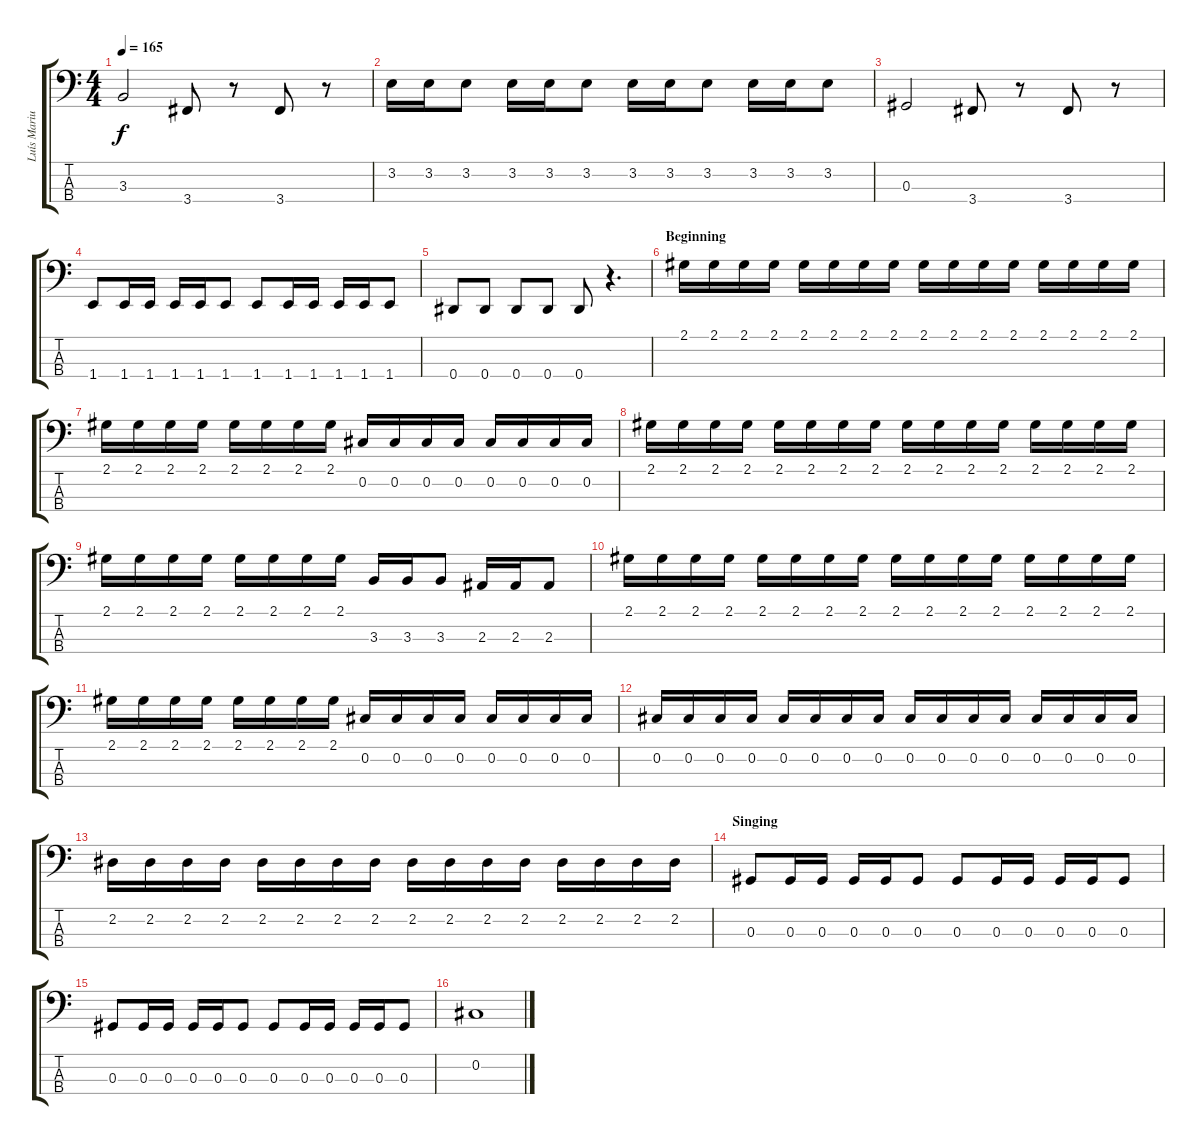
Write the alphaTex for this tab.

\track ("Luís Mariutti" "Luís Mariu") {instrument electricbassfinger}
\staff {score tabs}
\tuning (Gb2 Db2 Ab1 Eb1) {hide}
\ts (4 4)
\tempo 165
\clef f4
\ks c
3.3.2{dy f} 3.4.8 r.8 3.4.8 r.8 |
3.2.16 3.2.16 3.2.8 3.2.16 3.2.16 3.2.8 3.2.16 3.2.16 3.2.8 3.2.16 3.2.16 3.2.8 |
0.3.2 3.4.8 r.8 3.4.8 r.8 |
1.4.8 1.4.16 1.4.16 1.4.16 1.4.16 1.4.8 1.4.8 1.4.16 1.4.16 1.4.16 1.4.16 1.4.8 |
0.4.8 0.4.8 0.4.8 0.4.8 0.4.8 r.4{d} |
\section ("" "Beginning")
2.1.16 2.1.16 2.1.16 2.1.16 2.1.16 2.1.16 2.1.16 2.1.16 2.1.16 2.1.16 2.1.16 2.1.16 2.1.16 2.1.16 2.1.16 2.1.16 |
2.1.16 2.1.16 2.1.16 2.1.16 2.1.16 2.1.16 2.1.16 2.1.16 0.2.16 0.2.16 0.2.16 0.2.16 0.2.16 0.2.16 0.2.16 0.2.16 |
2.1.16 2.1.16 2.1.16 2.1.16 2.1.16 2.1.16 2.1.16 2.1.16 2.1.16 2.1.16 2.1.16 2.1.16 2.1.16 2.1.16 2.1.16 2.1.16 |
2.1.16 2.1.16 2.1.16 2.1.16 2.1.16 2.1.16 2.1.16 2.1.16 3.3.16 3.3.16 3.3.8 2.3.16 2.3.16 2.3.8 |
2.1.16 2.1.16 2.1.16 2.1.16 2.1.16 2.1.16 2.1.16 2.1.16 2.1.16 2.1.16 2.1.16 2.1.16 2.1.16 2.1.16 2.1.16 2.1.16 |
2.1.16 2.1.16 2.1.16 2.1.16 2.1.16 2.1.16 2.1.16 2.1.16 0.2.16 0.2.16 0.2.16 0.2.16 0.2.16 0.2.16 0.2.16 0.2.16 |
0.2.16 0.2.16 0.2.16 0.2.16 0.2.16 0.2.16 0.2.16 0.2.16 0.2.16 0.2.16 0.2.16 0.2.16 0.2.16 0.2.16 0.2.16 0.2.16 |
2.2.16 2.2.16 2.2.16 2.2.16 2.2.16 2.2.16 2.2.16 2.2.16 2.2.16 2.2.16 2.2.16 2.2.16 2.2.16 2.2.16 2.2.16 2.2.16 |
\section ("" "Singing")
0.3.8 0.3.16 0.3.16 0.3.16 0.3.16 0.3.8 0.3.8 0.3.16 0.3.16 0.3.16 0.3.16 0.3.8 |
0.3.8 0.3.16 0.3.16 0.3.16 0.3.16 0.3.8 0.3.8 0.3.16 0.3.16 0.3.16 0.3.16 0.3.8 |
0.2.1
